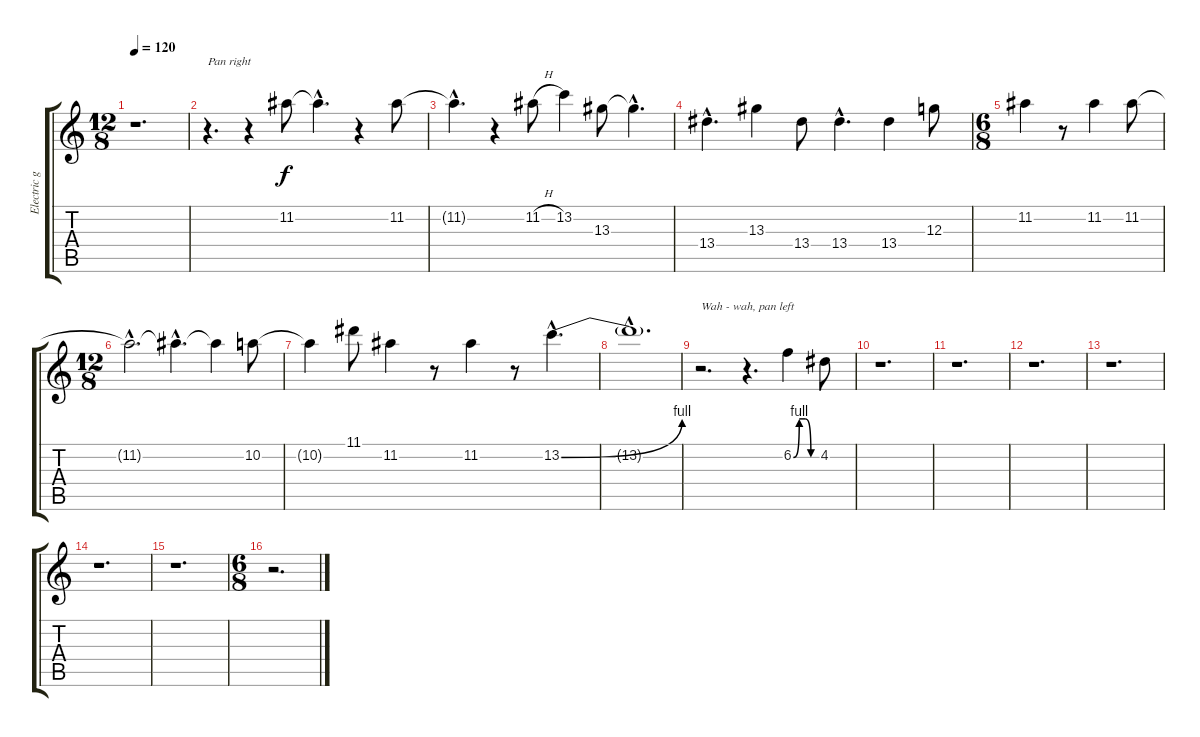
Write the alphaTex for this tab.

\track ("Electric guitar 3" "Electric g") {instrument overdrivenguitar}
\staff {score tabs}
\tuning (E4 B3 G3 D3 A2 E2) {hide}
\ts (12 8)
\tempo 120
\clef g2
\ks c
r.1{d dy f} |
r.4{d txt "Pan right"} r.4 11.2.8 11.2{hac t}.4{d} r.4 11.2.8 |
11.2{hac t}.4{d} r.4 11.2{h}.8 13.2.4 13.3.8 13.3{hac t}.4{d} |
13.4{hac}.4{d} 13.3.4 13.4.8 13.4{hac}.4{d} 13.4.4 12.3.8 |
\ts (6 8)
11.2.4 r.8 11.2.4 11.2.8 |
\ts (12 8)
11.2{hac t}.2{d} 11.2{hac t}.4{d} 11.2{t}.4 10.2.8 |
10.2{t}.4 11.1.8 11.2.4 r.8 11.2.4 r.8 13.2{be (bend 0 0 60 4) hac}.4{d} |
13.2{hac t}.1{d} |
r.2{d txt "Wah - wah, pan left"} r.4{d} 6.2{be (custom 0 0 15 4 30 4 45 0 60 0)}.4 4.2.8 |
r.1{d} |
r.1{d} |
r.1{d} |
r.1{d} |
r.1{d} |
r.1{d} |
\ts (6 8)
r.2{d}
